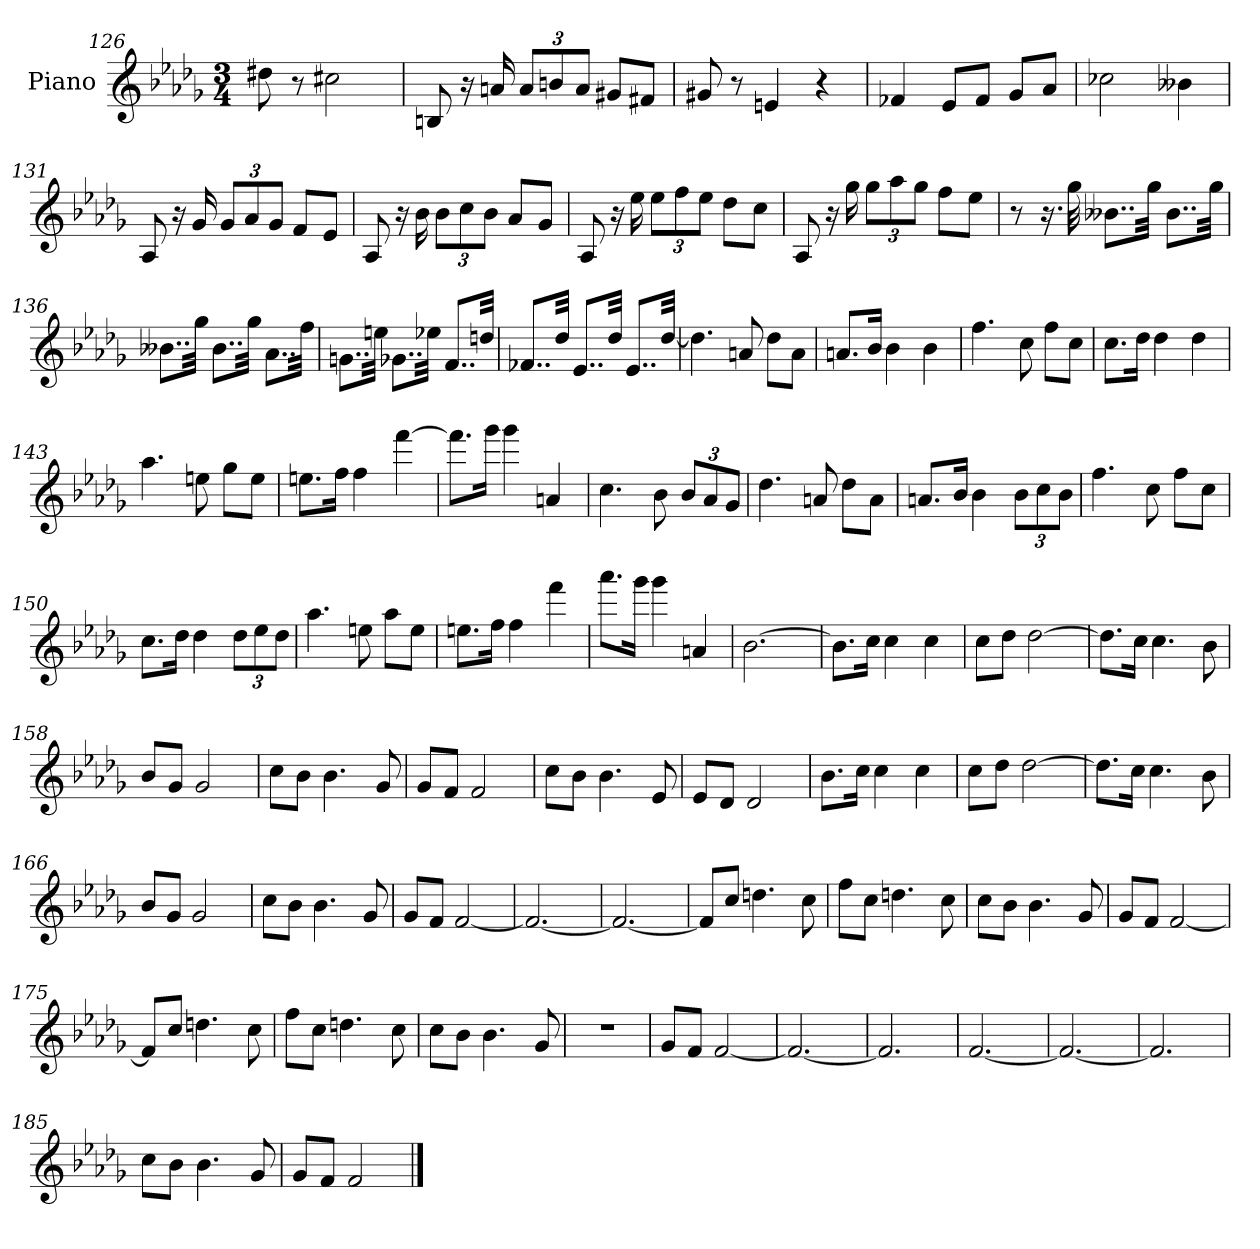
**kern
*part1
*staff1
*I"Piano
*I'Pno
*clefG2
*k[b-e-a-d-g-]
*b-:
*M3/4
=126
8dd#X
8r
2cc#X
=127
8Bn
16r
16an
12a/L
12bn/
12a/J
8g#X/L
8f#X/J
=128
8g#X
8r
4en
4r
=129
4f-X
8e-/L
8f-/J
8g-/L
8a-/J
=130
2cc-X
4b--X
=131
8A-
16r
16g-
12g-/L
12a-/
12g-/J
8f/L
8e-/J
=132
8A-
16r
16b-
12b-\L
12cc\
12b-\J
8a-/L
8g-/J
=133
8A-
16r
16ee-
12ee-\L
12ff\
12ee-\J
8dd-\L
8cc\J
=134
8A-
16r
16gg-
12gg-\L
12aa-\
12gg-\J
8ff\L
8ee-\J
=135
8r
16.r
32gg-
8..b--X\L
32gg-\Jkk
8..b--\L
32gg-\Jkk
=136
8..b--X\L
32gg-\Jkk
8..b--\L
32gg-\Jkk
8..a-\L
32ff\Jkk
=137
8..gn\L
32een\Jkk
8..g-X\L
32ee-X\Jkk
8..f/L
32ddn/Jkk
=138
8..f-X/L
32dd-/Jkk
8..e-/L
32dd-/Jkk
8..e-/L
[32dd-/Jkk
=139
4.dd-]
8an
8dd-\L
8a\J
=140
8.an/L
16b-/Jk
4b-
4b-
=141
4.ff
8cc
8ff\L
8cc\J
=142
8.cc\L
16dd-\Jk
4dd-
4dd-
=143
4.aa-
8een
8gg-\L
8ee\J
=144
8.een\L
16ff\Jk
4ff
[4fff
=145
8.fff\L]
16ggg-\Jk
4ggg-
4an
=146
4.cc
8b-
12b-/L
12a-/
12g-/J
=147
4.dd-
8an
8dd-\L
8a\J
=148
8.an/L
16b-/Jk
4b-
12b-\L
12cc\
12b-\J
=149
4.ff
8cc
8ff\L
8cc\J
=150
8.cc\L
16dd-\Jk
4dd-
12dd-\L
12ee-\
12dd-\J
=151
4.aa-
8een
8aa-\L
8ee\J
=152
8.een\L
16ff\Jk
4ff
4fff
=153
8.aaa-\L
16ggg-\Jk
4ggg-
4an
=154
[2.b-
=155
8.b-\L]
16cc\Jk
4cc
4cc
=156
8cc\L
8dd-\J
[2dd-
=157
8.dd-\L]
16cc\Jk
4.cc
8b-
=158
8b-/L
8g-/J
2g-
=159
8cc\L
8b-\J
4.b-
8g-
=160
8g-/L
8f/J
2f
=161
8cc\L
8b-\J
4.b-
8e-
=162
8e-/L
8d-/J
2d-
=163
8.b-\L
16cc\Jk
4cc
4cc
=164
8cc\L
8dd-\J
[2dd-
=165
8.dd-\L]
16cc\Jk
4.cc
8b-
=166
8b-/L
8g-/J
2g-
=167
8cc\L
8b-\J
4.b-
8g-
=168
8g-/L
8f/J
[2f
=169
2.f_
=170
2.f_
=171
8f/L]
8cc/J
4.ddn
8cc
=172
8ff\L
8cc\J
4.ddn
8cc
=173
8cc\L
8b-\J
4.b-
8g-
=174
8g-/L
8f/J
[2f
=175
8f/L]
8cc/J
4.ddn
8cc
=176
8ff\L
8cc\J
4.ddn
8cc
=177
8cc\L
8b-\J
4.b-
8g-
=178
2.r
=179
8g-/L
8f/J
[2f
=180
2.f_
=181
2.f]
=182
[2.f
=183
2.f_
=184
2.f]
=185
8cc\L
8b-\J
4.b-
8g-
=186
8g-/L
8f/J
2f
==
*-
